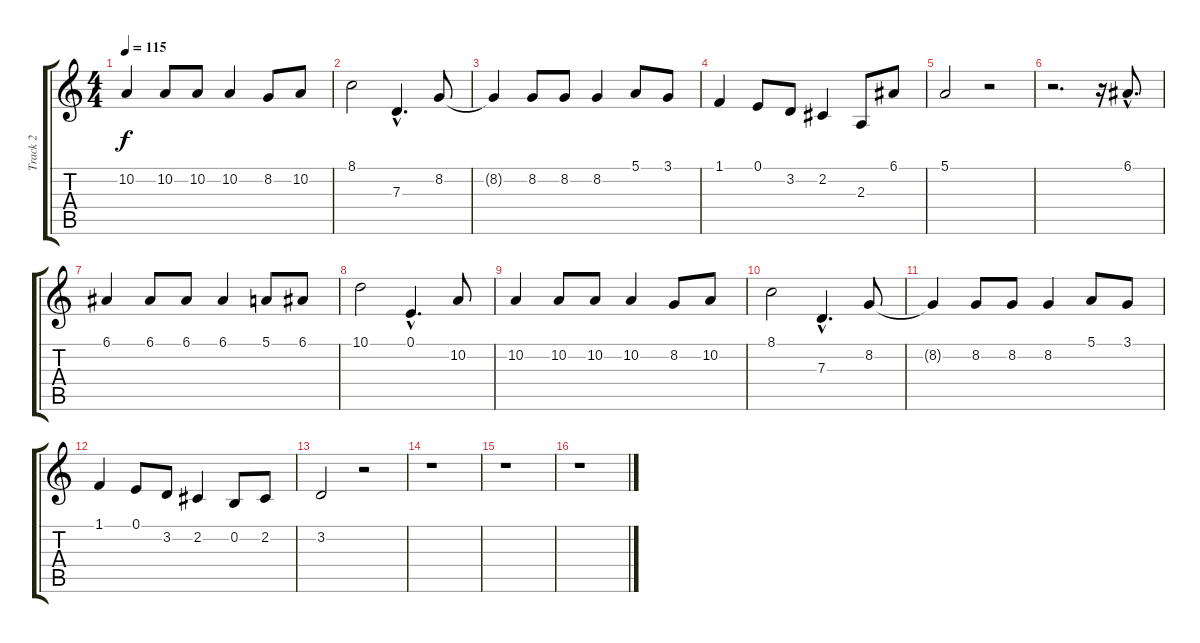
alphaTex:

\track ("Track 2" "Track 2") {instrument tangoaccordion}
\staff {score tabs}
\tuning (E4 B3 G3 D3 A2 E2) {hide}
\ts (4 4)
\tempo 115
\clef g2
\ks c
10.2.4{dy f} 10.2.8 10.2.8 10.2.4 8.2.8 10.2.8 |
8.1.2 7.3{hac}.4{d} 8.2.8 |
8.2{t}.4 8.2.8 8.2.8 8.2.4 5.1.8 3.1.8 |
1.1.4 0.1.8 3.2.8 2.2.4 2.3.8 6.1.8 |
5.1.2 r.2 |
r.2{d} r.16 6.1{hac}.8{d} |
6.1.4 6.1.8 6.1.8 6.1.4 5.1.8 6.1.8 |
10.1.2 0.1{hac}.4{d} 10.2.8 |
10.2.4 10.2.8 10.2.8 10.2.4 8.2.8 10.2.8 |
8.1.2 7.3{hac}.4{d} 8.2.8 |
8.2{t}.4 8.2.8 8.2.8 8.2.4 5.1.8 3.1.8 |
1.1.4 0.1.8 3.2.8 2.2.4 0.2.8 2.2.8 |
3.2.2 r.2 |
r.1 |
r.1 |
r.1
